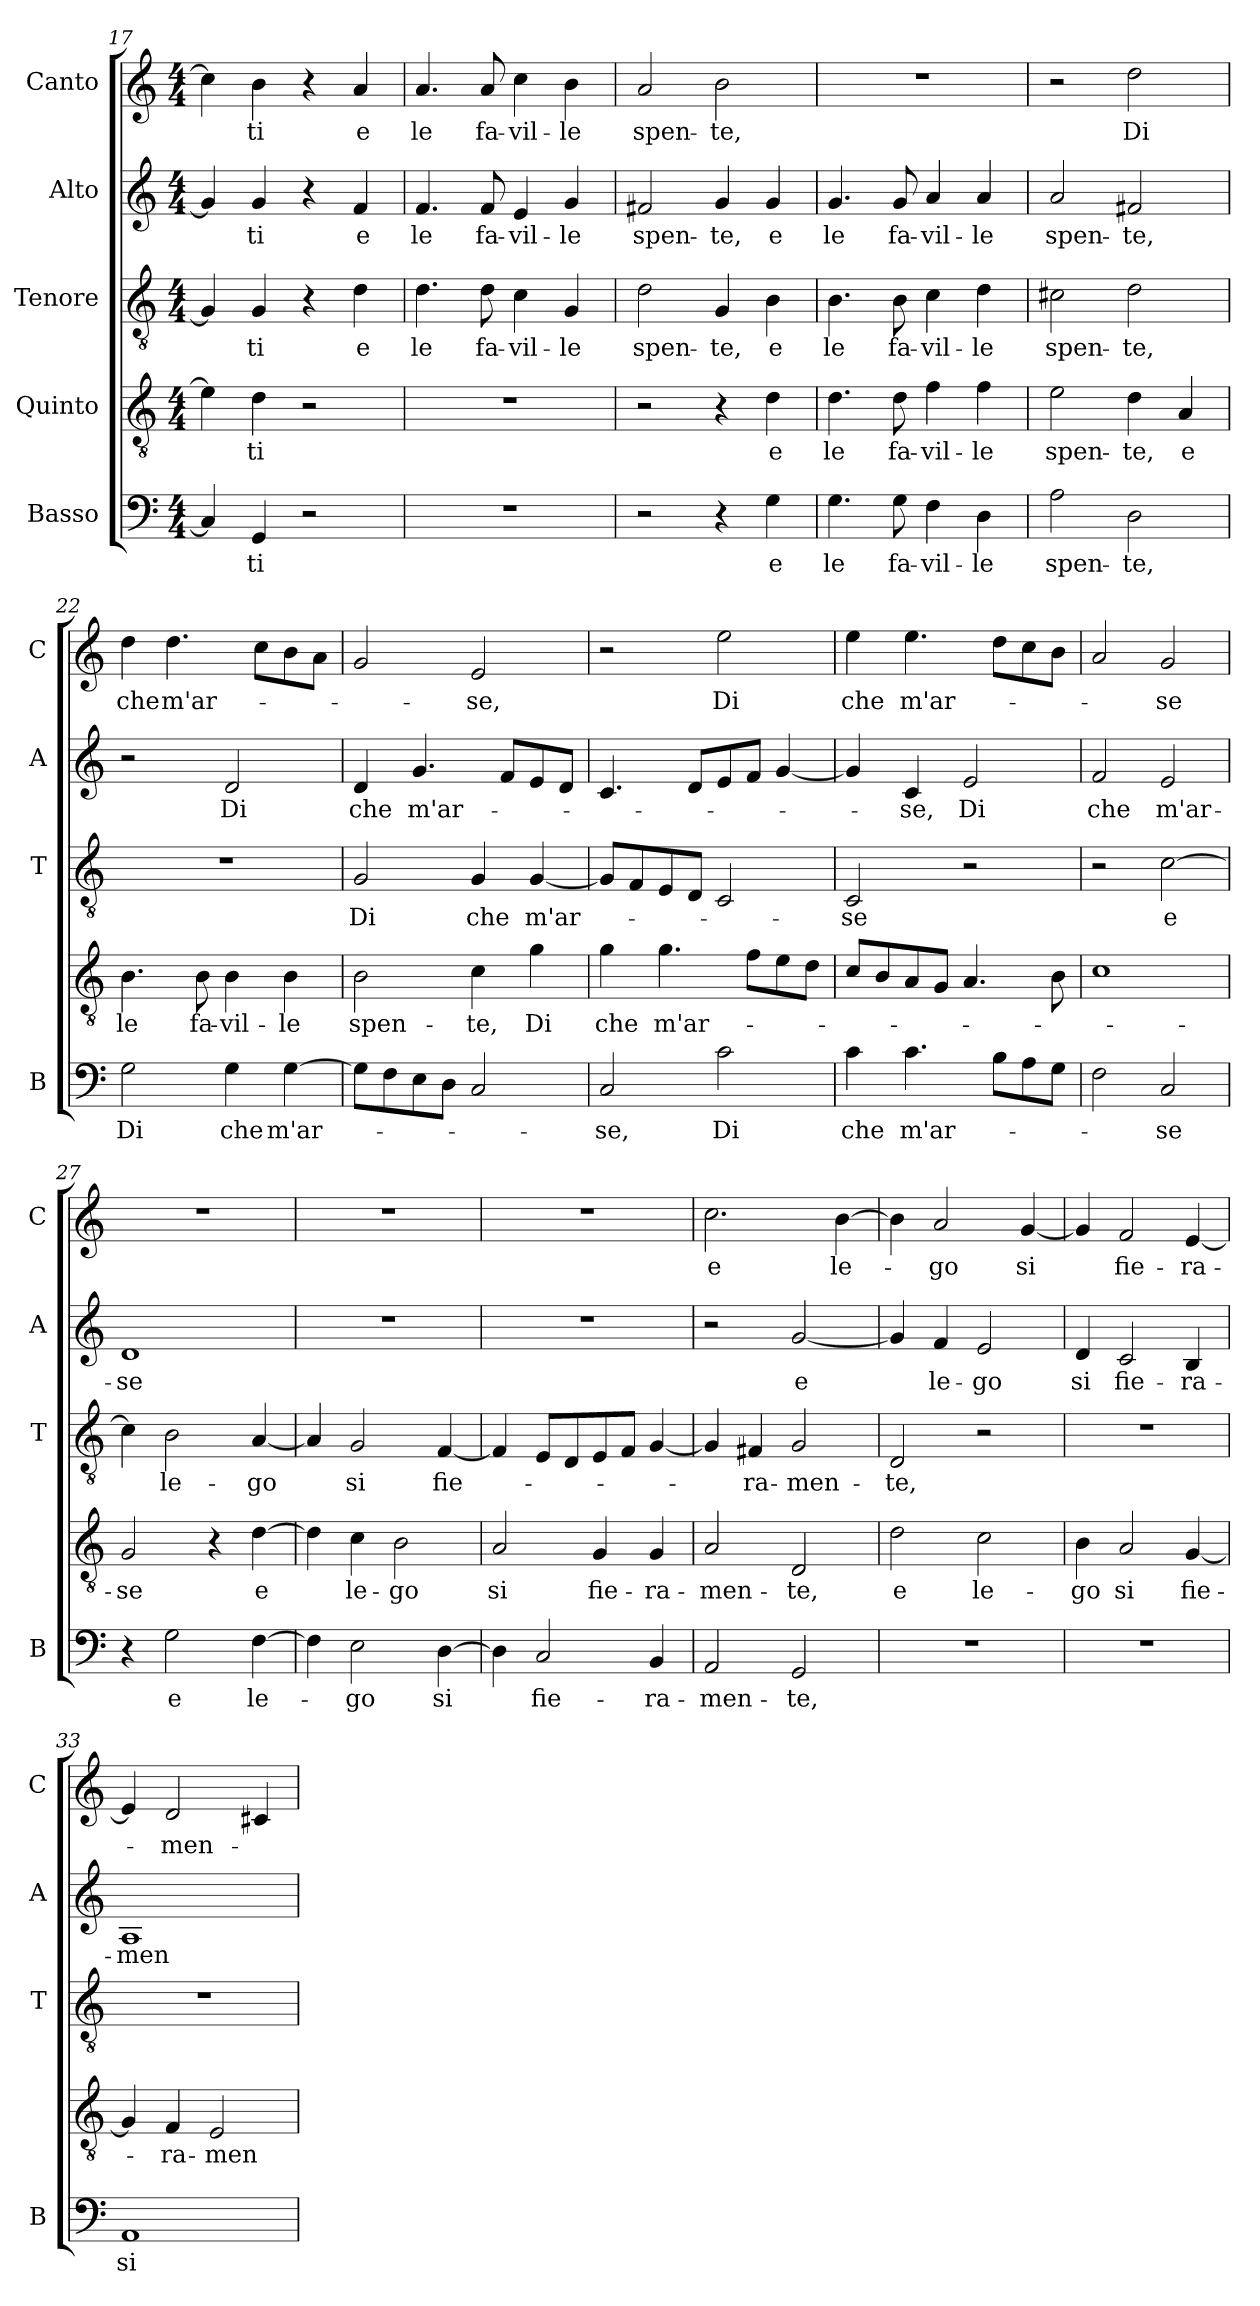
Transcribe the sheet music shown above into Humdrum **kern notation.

**kern	**text	**kern	**text	**kern	**text	**kern	**text	**kern	**text
*part5	*part5	*part4	*part4	*part3	*part3	*part2	*part2	*part1	*part1
*staff5	*staff5	*staff4	*staff4	*staff3	*staff3	*staff2	*staff2	*staff1	*staff1
*I"Basso	*	*I"Quinto	*	*I"Tenore	*	*I"Alto	*	*I"Canto	*
*I'B	*	*	*	*I'T	*	*I'A	*	*I'C	*
*clefF4	*	*clefGv2	*	*clefGv2	*	*clefG2	*	*clefG2	*
*k[]	*	*k[]	*	*k[]	*	*k[]	*	*k[]	*
*C:	*	*C:	*	*C:	*	*C:	*	*C:	*
*M4/4	*	*M4/4	*	*M4/4	*	*M4/4	*	*M4/4	*
=17	=17	=17	=17	=17	=17	=17	=17	=17	=17
4C/]	.	4e\]	.	4G/]	.	4g/]	.	4cc\]	.
!	!LO:LY:b	!	!LO:LY:b	!	!LO:LY:b	!	!LO:LY:b	!	!LO:LY:b
4GG/	-ti	4d\	-ti	4G/	-ti	4g/	ti	4b\	-ti
2r	.	2r	.	4r	.	4r	.	4r	.
!	!	!	!	!	!LO:LY:b	!	!LO:LY:b	!	!LO:LY:b
.	.	.	.	4d\	e	4f/	e	4a/	e
=18	=18	=18	=18	=18	=18	=18	=18	=18	=18
!	!	!	!	!	!LO:LY:b	!	!LO:LY:b	!	!LO:LY:b
1r	.	1r	.	4.d\	le	4.f/	le	4.a/	le
!	!	!	!	!	!LO:LY:b	!	!LO:LY:b	!	!LO:LY:b
.	.	.	.	8d\	fa-	8f/	-fa-	8a/	fa-
!	!	!	!	!	!LO:LY:b	!	!LO:LY:b	!	!LO:LY:b
.	.	.	.	4c\	-vil-	4e/	-vil-	4cc\	-vil-
!	!	!	!	!	!LO:LY:b	!	!LO:LY:b	!	!LO:LY:b
.	.	.	.	4G/	-le	4g/	le	4b\	-le
!!LO:LB:g=z
=19	=19	=19	=19	=19	=19	=19	=19	=19	=19
!	!	!	!	!	!LO:LY:b	!	!LO:LY:b	!	!LO:LY:b
2r	.	2r	.	2d\	spen-	2f#X/	-spen-	2a/	spen-
!	!	!	!	!	!LO:LY:b	!	!LO:LY:b	!	!LO:LY:b
4r	.	4r	.	4G/	-te,	4g/	te,	2b\	-te,
!	!LO:LY:b	!	!LO:LY:b	!	!LO:LY:b	!	!LO:LY:b	!	!
4G\	e	4d\	e	4B\	e	4g/	e	.	.
=20	=20	=20	=20	=20	=20	=20	=20	=20	=20
!	!LO:LY:b	!	!LO:LY:b	!	!LO:LY:b	!	!LO:LY:b	!	!
4.G\	le	4.d\	le	4.B\	le	4.g/	le	1r	.
!	!LO:LY:b	!	!LO:LY:b	!	!LO:LY:b	!	!LO:LY:b	!	!
8G\	fa-	8d\	fa-	8B\	fa-	8g/	fa-	.	.
!	!LO:LY:b	!	!LO:LY:b	!	!LO:LY:b	!	!LO:LY:b	!	!
4F\	-vil-	4f\	-vil-	4c\	-vil-	4a/	-vil-	.	.
!	!LO:LY:b	!	!LO:LY:b	!	!LO:LY:b	!	!LO:LY:b	!	!
4D\	-le	4f\	-le	4d\	-le	4a/	-le	.	.
=21	=21	=21	=21	=21	=21	=21	=21	=21	=21
!	!LO:LY:b	!	!LO:LY:b	!	!LO:LY:b	!	!LO:LY:b	!	!
2A\	spen-	2e\	spen-	2c#X\	spen-	2a/	spen-	2r	.
!	!LO:LY:b	!	!LO:LY:b	!	!LO:LY:b	!	!LO:LY:b	!	!LO:LY:b
2D\	-te,	4d\	-te,	2d\	-te,	2f#X/	-te,	2dd\	Di
!	!	!	!LO:LY:b	!	!	!	!	!	!
.	.	4A/	e	.	.	.	.	.	.
=22	=22	=22	=22	=22	=22	=22	=22	=22	=22
!	!LO:LY:b	!	!LO:LY:b	!	!	!	!	!	!LO:LY:b
2G\	Di	4.B\	le	1r	.	2r	.	4dd\	che
!	!	!	!	!	!	!	!	!	!LO:LY:b
.	.	.	.	.	.	.	.	4.dd\	m'ar-
!	!	!	!LO:LY:b	!	!	!	!	!	!
.	.	8B\	fa-	.	.	.	.	.	.
!	!LO:LY:b	!	!LO:LY:b	!	!	!	!LO:LY:b	!	!
4G\	che	4B\	-vil-	.	.	2d/	Di	.	.
.	.	.	.	.	.	.	.	8cc\L	.
!	!LO:LY:b	!	!LO:LY:b	!	!	!	!	!	!
[4G\	m'ar-	4B\	-le	.	.	.	.	8b\	.
.	.	.	.	.	.	.	.	8a\J	.
=23	=23	=23	=23	=23	=23	=23	=23	=23	=23
!	!	!	!LO:LY:b	!	!LO:LY:b	!	!LO:LY:b	!	!
8G\L]	.	2B\	spen-	2G/	Di	4d/	che	2g/	.
8F\	.	.	.	.	.	.	.	.	.
!	!	!	!	!	!	!	!LO:LY:b	!	!
8E\	.	.	.	.	.	4.g/	m'ar-	.	.
8D\J	.	.	.	.	.	.	.	.	.
!	!	!	!LO:LY:b	!	!LO:LY:b	!	!	!	!LO:LY:b
2C/	.	4c\	-te,	4G/	che	.	.	2e/	-se,
.	.	.	.	.	.	8f/L	.	.	.
!	!	!	!LO:LY:b	!	!LO:LY:b	!	!	!	!
.	.	4g\	Di	[4G/	m'ar-	8e/	.	.	.
.	.	.	.	.	.	8d/J	.	.	.
=24	=24	=24	=24	=24	=24	=24	=24	=24	=24
!	!LO:LY:b	!	!LO:LY:b	!	!	!	!	!	!
2C/	-se,	4g\	che	8G/L]	.	4.c/	.	2r	.
.	.	.	.	8F/	.	.	.	.	.
!	!	!	!LO:LY:b	!	!	!	!	!	!
.	.	4.g\	m'ar-	8E/	.	.	.	.	.
.	.	.	.	8D/J	.	8d/L	.	.	.
!	!LO:LY:b	!	!	!	!	!	!	!	!LO:LY:b
2c\	Di	.	.	2C/	.	8e/	.	2ee\	Di
.	.	8f\L	.	.	.	8f/J	.	.	.
.	.	8e\	.	.	.	[4g/	.	.	.
.	.	8d\J	.	.	.	.	.	.	.
!!LO:LB:g=z
=25	=25	=25	=25	=25	=25	=25	=25	=25	=25
!	!LO:LY:b	!	!	!	!LO:LY:b	!	!	!	!LO:LY:b
4c\	che	8c/L	.	2C/	-se	4g/]	.	4ee\	che
.	.	8B/	.	.	.	.	.	.	.
!	!LO:LY:b	!	!	!	!	!	!LO:LY:b	!	!LO:LY:b
4.c\	m'ar-	8A/	.	.	.	4c/	-se,	4.ee\	m'ar-
.	.	8G/J	.	.	.	.	.	.	.
!	!	!	!	!	!	!	!LO:LY:b	!	!
.	.	4.A/	.	2r	.	2e/	Di	.	.
8B\L	.	.	.	.	.	.	.	8dd\L	.
8A\	.	.	.	.	.	.	.	8cc\	.
8G\J	.	8B\	.	.	.	.	.	8b\J	.
=26	=26	=26	=26	=26	=26	=26	=26	=26	=26
!	!	!	!	!	!	!	!LO:LY:b	!	!
2F\	.	1c	.	2r	.	2f/	che	2a/	.
!	!LO:LY:b	!	!	!	!LO:LY:b	!	!LO:LY:b	!	!LO:LY:b
2C/	-se	.	.	[2c\	e	2e/	m'ar-	2g/	-se
=27	=27	=27	=27	=27	=27	=27	=27	=27	=27
!	!	!	!LO:LY:b	!	!	!	!LO:LY:b	!	!
4r	.	2G/	-se	4c\]	.	1d	-se	1r	.
!	!LO:LY:b	!	!	!	!LO:LY:b	!	!	!	!
2G\	e	.	.	2B\	le-	.	.	.	.
.	.	4r	.	.	.	.	.	.	.
!	!LO:LY:b	!	!LO:LY:b	!	!LO:LY:b	!	!	!	!
[4F\	le-	[4d\	e	[4A/	-go	.	.	.	.
=28	=28	=28	=28	=28	=28	=28	=28	=28	=28
4F\]	.	4d\]	.	4A/]	.	1r	.	1r	.
!	!LO:LY:b	!	!LO:LY:b	!	!LO:LY:b	!	!	!	!
2E\	-go	4c\	le-	2G/	si	.	.	.	.
!	!	!	!LO:LY:b	!	!	!	!	!	!
.	.	2B\	-go	.	.	.	.	.	.
!	!LO:LY:b	!	!	!	!LO:LY:b	!	!	!	!
[4D\	si	.	.	[4F/	fie-	.	.	.	.
=29	=29	=29	=29	=29	=29	=29	=29	=29	=29
!	!	!	!LO:LY:b	!	!	!	!	!	!
4D\]	.	2A/	si	4F/]	.	1r	.	1r	.
!	!LO:LY:b	!	!	!	!	!	!	!	!
2C/	fie-	.	.	8E/L	.	.	.	.	.
.	.	.	.	8D/	.	.	.	.	.
!	!	!	!LO:LY:b	!	!	!	!	!	!
.	.	4G/	fie-	8E/	.	.	.	.	.
.	.	.	.	8F/J	.	.	.	.	.
!	!LO:LY:b	!	!LO:LY:b	!	!	!	!	!	!
4BB/	-ra-	4G/	-ra-	[4G/	.	.	.	.	.
=30	=30	=30	=30	=30	=30	=30	=30	=30	=30
!	!LO:LY:b	!	!LO:LY:b	!	!	!	!	!	!LO:LY:b
2AA/	-men-	2A/	-men-	4G/]	.	2r	.	2.cc\	e
!	!	!	!	!	!LO:LY:b	!	!	!	!
.	.	.	.	4F#X/	-ra-	.	.	.	.
!	!LO:LY:b	!	!LO:LY:b	!	!LO:LY:b	!	!LO:LY:b	!	!
2GG/	-te,	2D/	-te,	2G/	-men-	[2g/	e	.	.
!	!	!	!	!	!	!	!	!	!LO:LY:b
.	.	.	.	.	.	.	.	[4b\	le-
=31	=31	=31	=31	=31	=31	=31	=31	=31	=31
!	!	!	!LO:LY:b	!	!LO:LY:b	!	!	!	!
1r	.	2d\	e	2D/	-te,	4g/]	.	4b\]	.
!	!	!	!	!	!	!	!LO:LY:b	!	!LO:LY:b
.	.	.	.	.	.	4f/	le-	2a/	-go
!	!	!	!LO:LY:b	!	!	!	!LO:LY:b	!	!
.	.	2c\	le-	2r	.	2e/	-go	.	.
!	!	!	!	!	!	!	!	!	!LO:LY:b
.	.	.	.	.	.	.	.	[4g/	si
!!LO:PB:g=z
=32	=32	=32	=32	=32	=32	=32	=32	=32	=32
!	!	!	!LO:LY:b	!	!	!	!LO:LY:b	!	!
1r	.	4B\	-go	1r	.	4d/	si	4g/]	.
!	!	!	!LO:LY:b	!	!	!	!LO:LY:b	!	!LO:LY:b
.	.	2A/	si	.	.	2c/	fie-	2f/	fie-
!	!	!	!LO:LY:b	!	!	!	!LO:LY:b	!	!LO:LY:b
.	.	[4G/	fie-	.	.	4B/	-ra-	[4e/	-ra-
=33	=33	=33	=33	=33	=33	=33	=33	=33	=33
!	!LO:LY:b	!	!	!	!	!	!LO:LY:b	!	!
1AA	si	4G/]	.	1r	.	1A	-men-	4e/]	.
!	!	!	!LO:LY:b	!	!	!	!	!	!LO:LY:b
.	.	4F/	-ra-	.	.	.	.	2d/	-men-
!	!	!	!LO:LY:b	!	!	!	!	!	!
.	.	2E/	-men-	.	.	.	.	.	.
.	.	.	.	.	.	.	.	4c#X/	.
=	=	=	=	=	=	=	=	=	=
*-	*-	*-	*-	*-	*-	*-	*-	*-	*-
